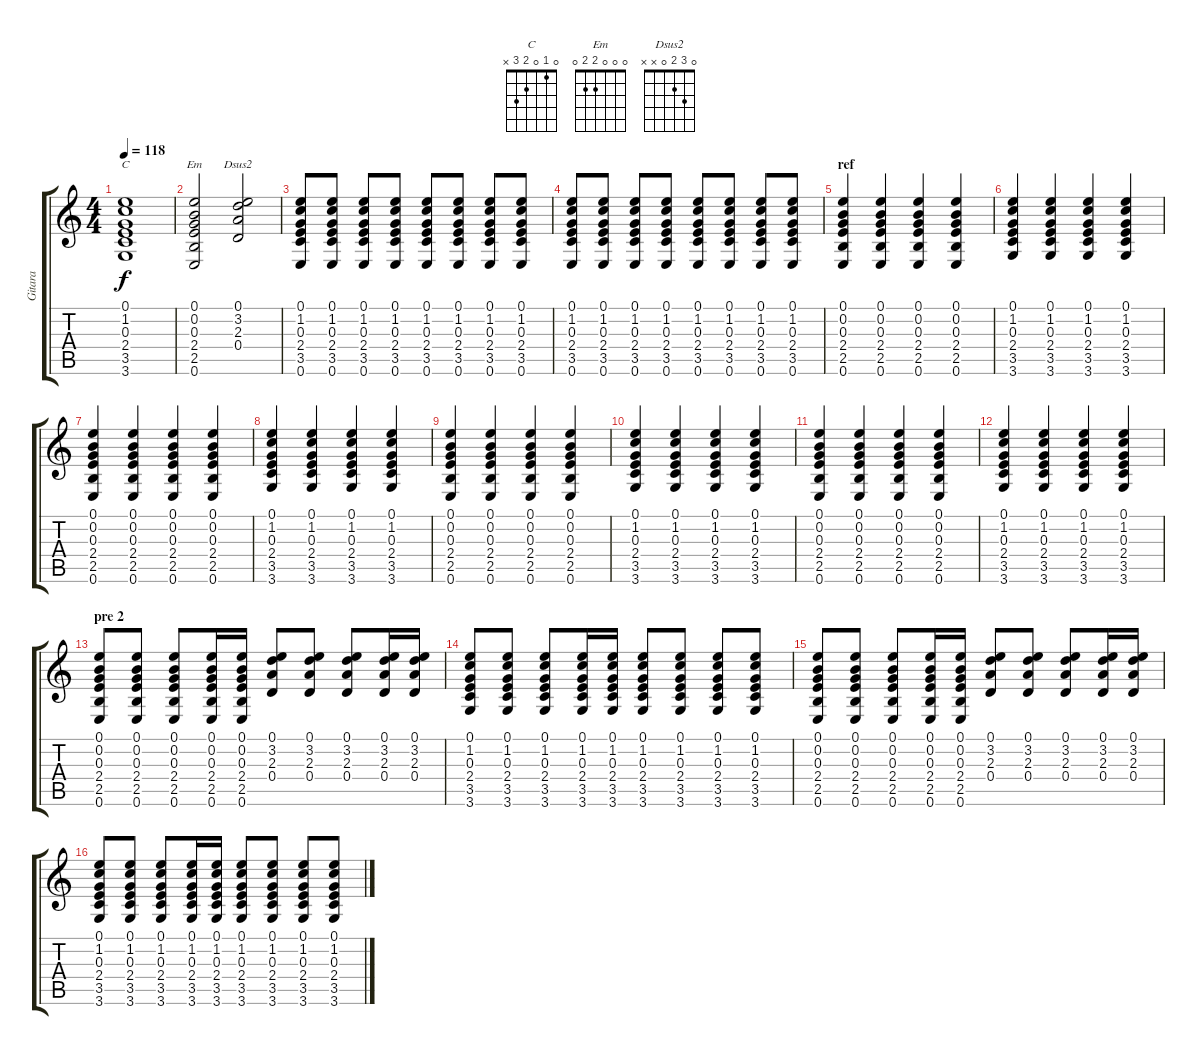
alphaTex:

\track ("Gitara" "Gitara") {instrument acousticguitarsteel}
\staff {score tabs}
\tuning (E4 B3 G3 D3 A2 E2) {hide}
\chord ("C" 0 1 0 2 3 x)
\chord ("Em" 0 0 0 2 2 0)
\chord ("Dsus2" 0 3 2 0 x x)
\ts (4 4)
\tempo 118
\clef g2
\ks c
(0.1 1.2 0.3 2.4 3.5 3.6).1{ch "C" dy f} |
(0.1 0.2 0.3 2.4 2.5 0.6).2{ch "Em"} (0.1 3.2 2.3 0.4).2{ch "Dsus2"} |
(0.1 1.2 0.3 2.4 3.5 0.6).8 (0.1 1.2 0.3 2.4 3.5 0.6).8 (0.1 1.2 0.3 2.4 3.5 0.6).8 (0.1 1.2 0.3 2.4 3.5 0.6).8 (0.1 1.2 0.3 2.4 3.5 0.6).8 (0.1 1.2 0.3 2.4 3.5 0.6).8 (0.1 1.2 0.3 2.4 3.5 0.6).8 (0.1 1.2 0.3 2.4 3.5 0.6).8 |
(0.1 1.2 0.3 2.4 3.5 0.6).8 (0.1 1.2 0.3 2.4 3.5 0.6).8 (0.1 1.2 0.3 2.4 3.5 0.6).8 (0.1 1.2 0.3 2.4 3.5 0.6).8 (0.1 1.2 0.3 2.4 3.5 0.6).8 (0.1 1.2 0.3 2.4 3.5 0.6).8 (0.1 1.2 0.3 2.4 3.5 0.6).8 (0.1 1.2 0.3 2.4 3.5 0.6).8 |
\section ("" "ref")
(0.1 0.2 0.3 2.4 2.5 0.6).4 (0.1 0.2 0.3 2.4 2.5 0.6).4 (0.1 0.2 0.3 2.4 2.5 0.6).4 (0.1 0.2 0.3 2.4 2.5 0.6).4 |
(0.1 1.2 0.3 2.4 3.5 3.6).4 (0.1 1.2 0.3 2.4 3.5 3.6).4 (0.1 1.2 0.3 2.4 3.5 3.6).4 (0.1 1.2 0.3 2.4 3.5 3.6).4 |
(0.1 0.2 0.3 2.4 2.5 0.6).4 (0.1 0.2 0.3 2.4 2.5 0.6).4 (0.1 0.2 0.3 2.4 2.5 0.6).4 (0.1 0.2 0.3 2.4 2.5 0.6).4 |
(0.1 1.2 0.3 2.4 3.5 3.6).4 (0.1 1.2 0.3 2.4 3.5 3.6).4 (0.1 1.2 0.3 2.4 3.5 3.6).4 (0.1 1.2 0.3 2.4 3.5 3.6).4 |
(0.1 0.2 0.3 2.4 2.5 0.6).4 (0.1 0.2 0.3 2.4 2.5 0.6).4 (0.1 0.2 0.3 2.4 2.5 0.6).4 (0.1 0.2 0.3 2.4 2.5 0.6).4 |
(0.1 1.2 0.3 2.4 3.5 3.6).4 (0.1 1.2 0.3 2.4 3.5 3.6).4 (0.1 1.2 0.3 2.4 3.5 3.6).4 (0.1 1.2 0.3 2.4 3.5 3.6).4 |
(0.1 0.2 0.3 2.4 2.5 0.6).4 (0.1 0.2 0.3 2.4 2.5 0.6).4 (0.1 0.2 0.3 2.4 2.5 0.6).4 (0.1 0.2 0.3 2.4 2.5 0.6).4 |
(0.1 1.2 0.3 2.4 3.5 3.6).4 (0.1 1.2 0.3 2.4 3.5 3.6).4 (0.1 1.2 0.3 2.4 3.5 3.6).4 (0.1 1.2 0.3 2.4 3.5 3.6).4 |
\section ("" "pre 2")
(0.1 0.2 0.3 2.4 2.5 0.6).8 (0.1 0.2 0.3 2.4 2.5 0.6).8 (0.1 0.2 0.3 2.4 2.5 0.6).8 (0.1 0.2 0.3 2.4 2.5 0.6).16 (0.1 0.2 0.3 2.4 2.5 0.6).16 (0.1 3.2 2.3 0.4).8 (0.1 3.2 2.3 0.4).8 (0.1 3.2 2.3 0.4).8 (0.1 3.2 2.3 0.4).16 (0.1 3.2 2.3 0.4).16 |
(0.1 1.2 0.3 2.4 3.5 3.6).8 (0.1 1.2 0.3 2.4 3.5 3.6).8 (0.1 1.2 0.3 2.4 3.5 3.6).8 (0.1 1.2 0.3 2.4 3.5 3.6).16 (0.1 1.2 0.3 2.4 3.5 3.6).16 (0.1 1.2 0.3 2.4 3.5 3.6).8 (0.1 1.2 0.3 2.4 3.5 3.6).8 (0.1 1.2 0.3 2.4 3.5 3.6).8 (0.1 1.2 0.3 2.4 3.5 3.6).8 |
(0.1 0.2 0.3 2.4 2.5 0.6).8 (0.1 0.2 0.3 2.4 2.5 0.6).8 (0.1 0.2 0.3 2.4 2.5 0.6).8 (0.1 0.2 0.3 2.4 2.5 0.6).16 (0.1 0.2 0.3 2.4 2.5 0.6).16 (0.1 3.2 2.3 0.4).8 (0.1 3.2 2.3 0.4).8 (0.1 3.2 2.3 0.4).8 (0.1 3.2 2.3 0.4).16 (0.1 3.2 2.3 0.4).16 |
(0.1 1.2 0.3 2.4 3.5 3.6).8 (0.1 1.2 0.3 2.4 3.5 3.6).8 (0.1 1.2 0.3 2.4 3.5 3.6).8 (0.1 1.2 0.3 2.4 3.5 3.6).16 (0.1 1.2 0.3 2.4 3.5 3.6).16 (0.1 1.2 0.3 2.4 3.5 3.6).8 (0.1 1.2 0.3 2.4 3.5 3.6).8 (0.1 1.2 0.3 2.4 3.5 3.6).8 (0.1 1.2 0.3 2.4 3.5 3.6).8
